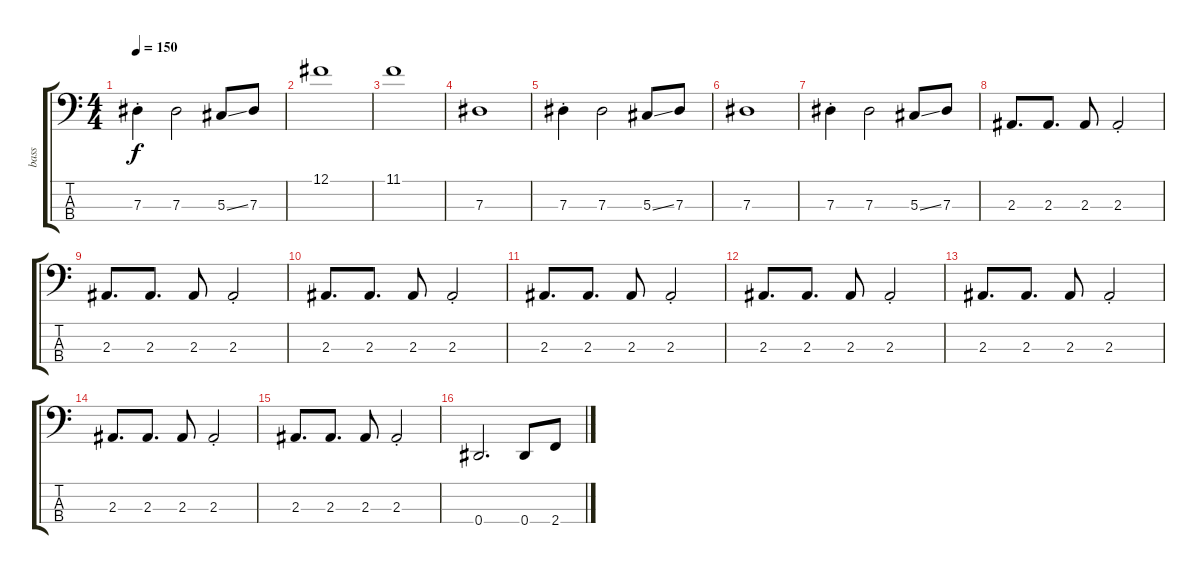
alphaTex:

\track ("bass" "bass") {instrument electricbassfinger}
\staff {score tabs}
\tuning (Gb2 Db2 Ab1 Eb1) {hide}
\ts (4 4)
\tempo 150
\clef f4
\ks c
7.3{st}.4{dy f} 7.3.2 5.3{ss}.8 7.3.8 |
12.1.1 |
11.1.1 |
7.3.1 |
7.3{st}.4 7.3.2 5.3{ss}.8 7.3.8 |
7.3.1 |
7.3{st}.4 7.3.2 5.3{ss}.8 7.3.8 |
2.3.8{d} 2.3.8{d} 2.3.8 2.3{st}.2 |
2.3.8{d} 2.3.8{d} 2.3.8 2.3{st}.2 |
2.3.8{d} 2.3.8{d} 2.3.8 2.3{st}.2 |
2.3.8{d} 2.3.8{d} 2.3.8 2.3{st}.2 |
2.3.8{d} 2.3.8{d} 2.3.8 2.3{st}.2 |
2.3.8{d} 2.3.8{d} 2.3.8 2.3{st}.2 |
2.3.8{d} 2.3.8{d} 2.3.8 2.3{st}.2 |
2.3.8{d} 2.3.8{d} 2.3.8 2.3{st}.2 |
0.4.2{d} 0.4.8 2.4.8
